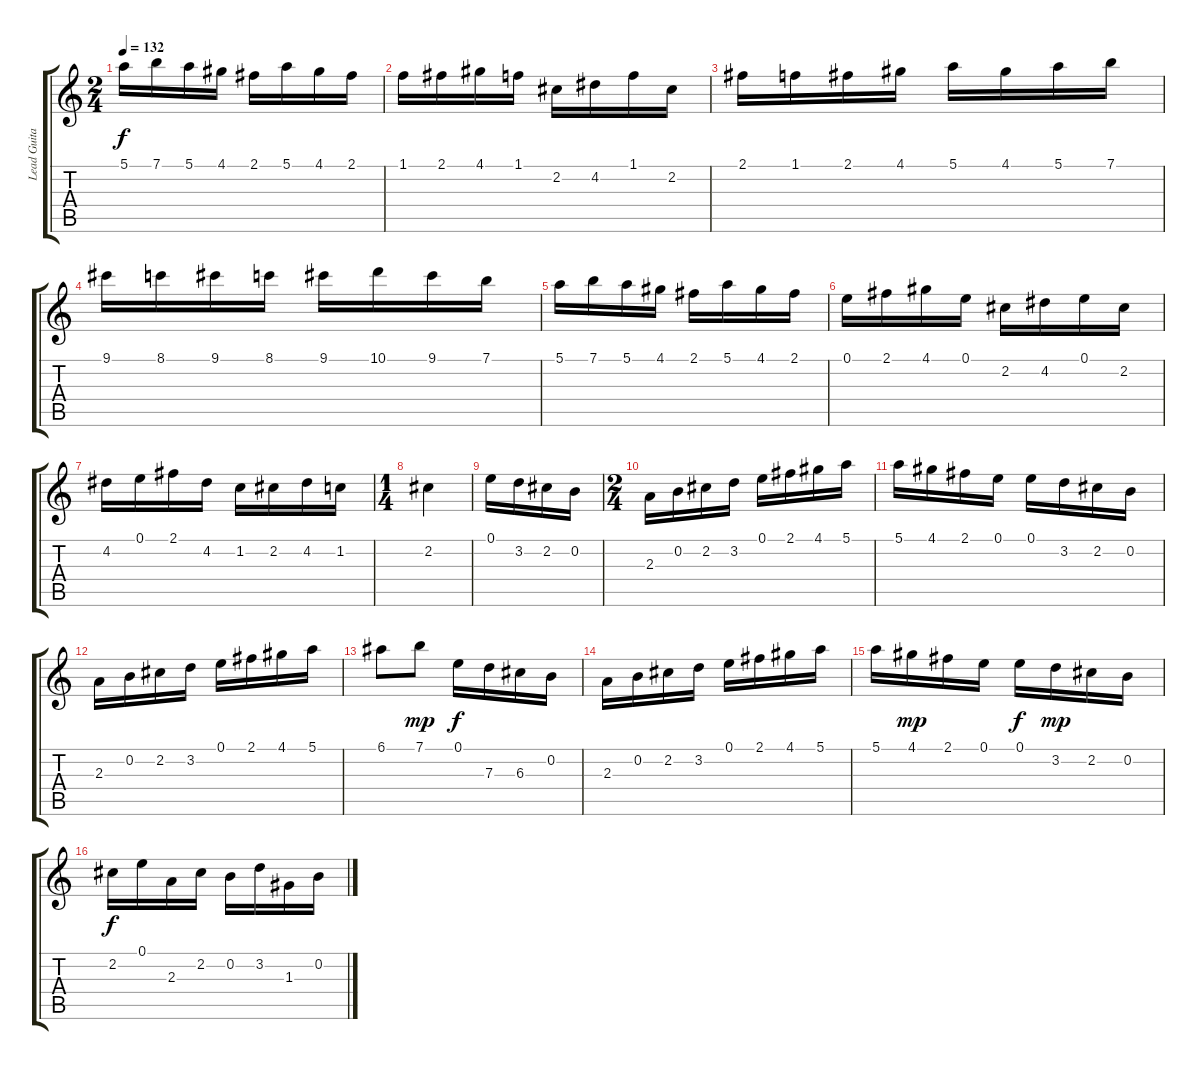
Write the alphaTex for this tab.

\track ("Lead Guitar" "Lead Guita") {instrument acousticguitarnylon}
\staff {score tabs}
\tuning (E4 B3 G3 D3 A2 E2) {hide}
\ts (2 4)
\tempo 132
\clef g2
\ks c
5.1.16{dy f} 7.1.16 5.1.16 4.1.16 2.1.16 5.1.16 4.1.16 2.1.16 |
1.1.16 2.1.16 4.1.16 1.1.16 2.2.16 4.2.16 1.1.16 2.2.16 |
2.1.16 1.1.16 2.1.16 4.1.16 5.1.16 4.1.16 5.1.16 7.1.16 |
9.1.16 8.1.16 9.1.16 8.1.16 9.1.16 10.1.16 9.1.16 7.1.16 |
5.1.16 7.1.16 5.1.16 4.1.16 2.1.16 5.1.16 4.1.16 2.1.16 |
0.1.16 2.1.16 4.1.16 0.1.16 2.2.16 4.2.16 0.1.16 2.2.16 |
4.2.16 0.1.16 2.1.16 4.2.16 1.2.16 2.2.16 4.2.16 1.2.16 |
\ts (1 4)
2.2.4 |
0.1.16 3.2.16 2.2.16 0.2.16 |
\ts (2 4)
2.3.16 0.2.16 2.2.16 3.2.16 0.1.16 2.1.16 4.1.16 5.1.16 |
5.1.16 4.1.16 2.1.16 0.1.16 0.1.16 3.2.16 2.2.16 0.2.16 |
2.3.16 0.2.16 2.2.16 3.2.16 0.1.16 2.1.16 4.1.16 5.1.16 |
6.1.8 7.1.8{dy mp} 0.1.16{dy f} 7.3.16 6.3.16 0.2.16 |
2.3.16 0.2.16 2.2.16 3.2.16 0.1.16 2.1.16 4.1.16 5.1.16 |
5.1.16 4.1.16{dy mp} 2.1.16 0.1.16 0.1.16{dy f} 3.2.16{dy mp} 2.2.16 0.2.16 |
2.2.16{dy f} 0.1.16 2.3.16 2.2.16 0.2.16 3.2.16 1.3.16 0.2.16
